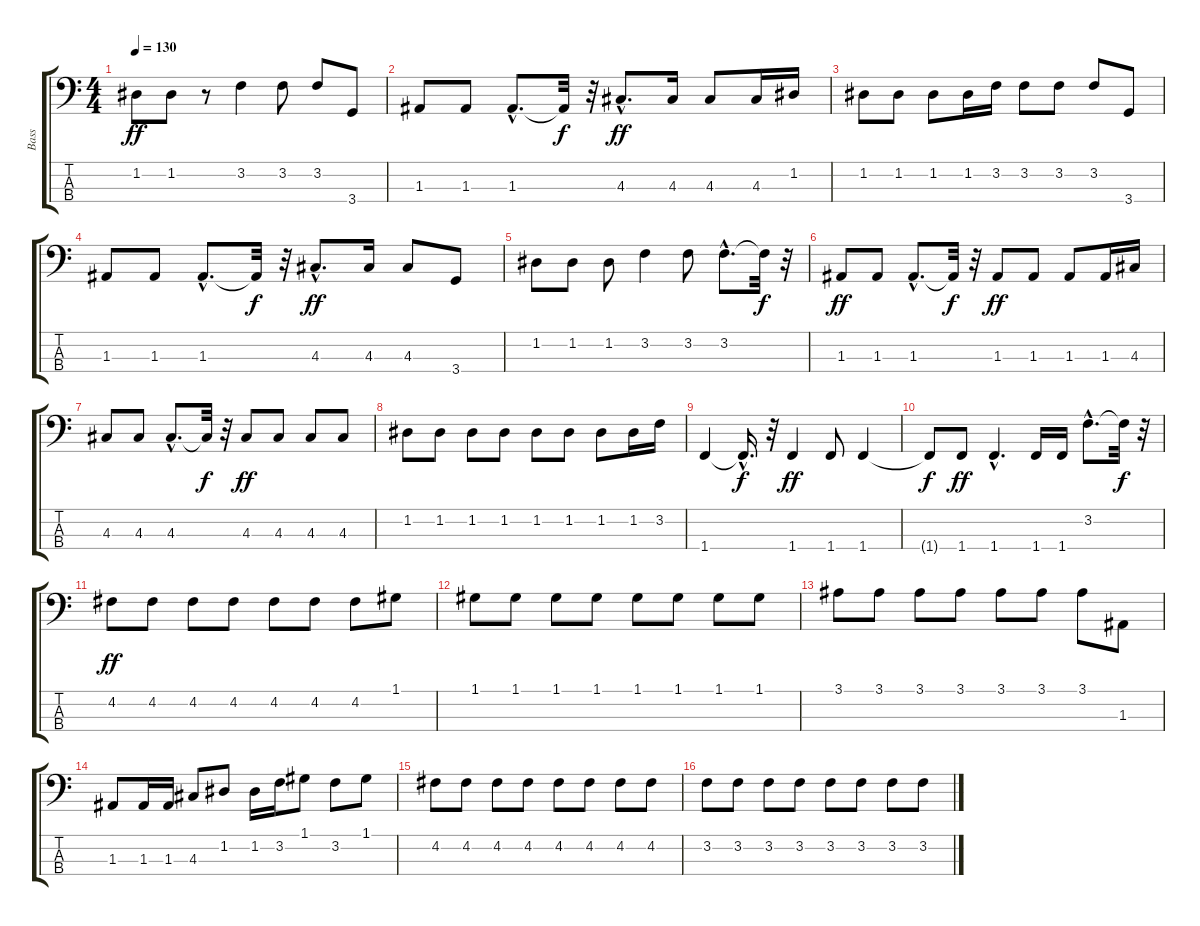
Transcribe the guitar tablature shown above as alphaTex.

\track ("Bass" "Bass") {instrument electricbassfinger}
\staff {score tabs}
\tuning (G2 D2 A1 E1) {hide}
\ts (4 4)
\tempo 130
\clef f4
\ks c
1.2.8{dy ff} 1.2.8 r.8 3.2.4 3.2.8 3.2.8 3.4.8 |
1.3.8 1.3.8 1.3{hac}.8{d} 1.3{t}.32{dy f} r.32 4.3{hac}.8{d dy ff} 4.3.16 4.3.8 4.3.16 1.2.16 |
1.2.8 1.2.8 1.2.8 1.2.16 3.2.16 3.2.8 3.2.8 3.2.8 3.4.8 |
1.3.8 1.3.8 1.3{hac}.8{d} 1.3{t}.32{dy f} r.32 4.3{hac}.8{d dy ff} 4.3.16 4.3.8 3.4.8 |
1.2.8 1.2.8 1.2.8 3.2.4 3.2.8 3.2{hac}.8{d} 3.2{t}.32{dy f} r.32 |
1.3.8{dy ff} 1.3.8 1.3{hac}.8{d} 1.3{t}.32{dy f} r.32 1.3.8{dy ff} 1.3.8 1.3.8 1.3.16 4.3.16 |
4.3.8 4.3.8 4.3{hac}.8{d} 4.3{t}.32{dy f} r.32 4.3.8{dy ff} 4.3.8 4.3.8 4.3.8 |
1.2.8 1.2.8 1.2.8 1.2.8 1.2.8 1.2.8 1.2.8 1.2.16 3.2.16 |
1.4.4 1.4{hac t}.16{d dy f} r.32 1.4.4{dy ff} 1.4.8 1.4.4 |
1.4{t}.8{dy f} 1.4.8{dy ff} 1.4{hac}.4{d} 1.4.16 1.4.16 3.2{hac}.8{d} 3.2{t}.32{dy f} r.32 |
4.2.8{dy ff} 4.2.8 4.2.8 4.2.8 4.2.8 4.2.8 4.2.8 1.1.8 |
1.1.8 1.1.8 1.1.8 1.1.8 1.1.8 1.1.8 1.1.8 1.1.8 |
3.1.8 3.1.8 3.1.8 3.1.8 3.1.8 3.1.8 3.1.8 1.3.8 |
1.3.8 1.3.16 1.3.16 4.3.8 1.2.8 1.2.16 3.2.16 1.1.8 3.2.8 1.1.8 |
4.2.8 4.2.8 4.2.8 4.2.8 4.2.8 4.2.8 4.2.8 4.2.8 |
3.2.8 3.2.8 3.2.8 3.2.8 3.2.8 3.2.8 3.2.8 3.2.8
